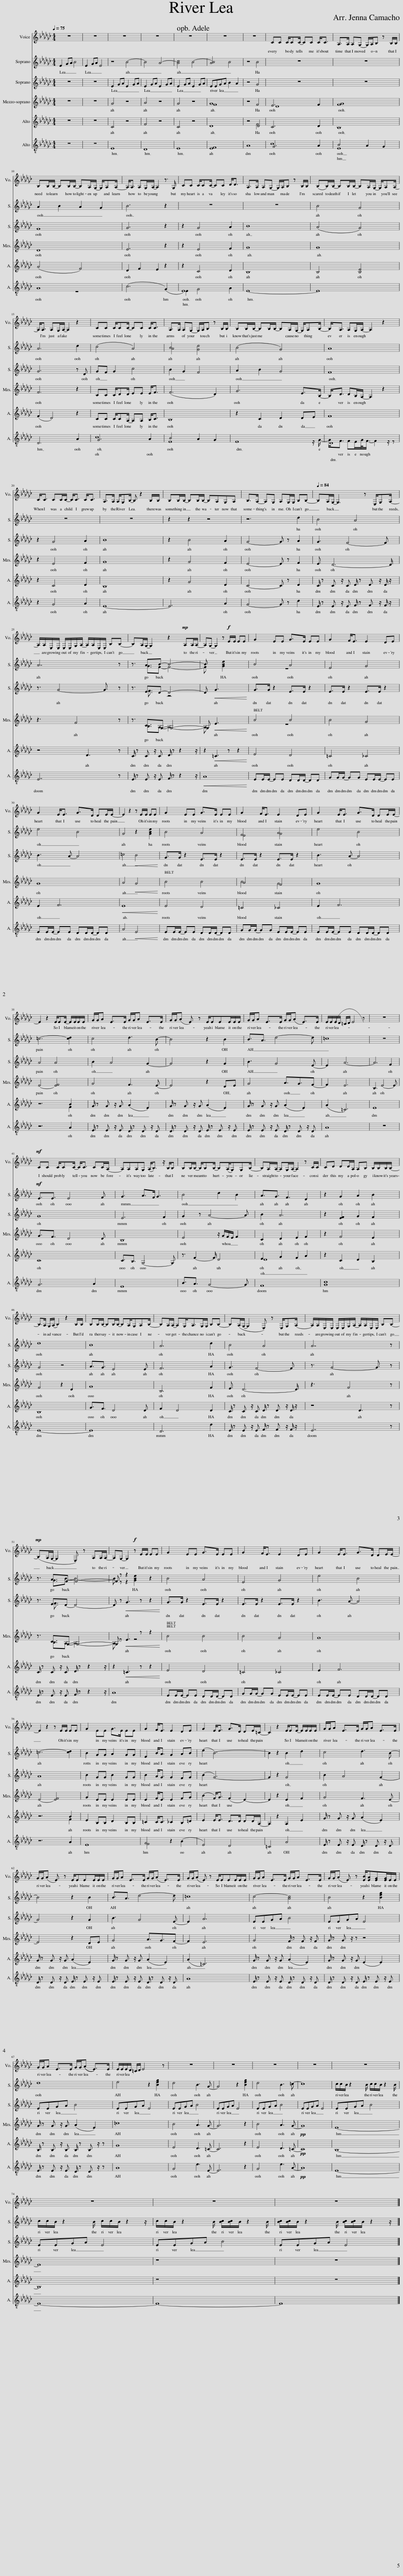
X:1
%%score 1 ( 2 3 ) ( 4 5 ) ( 6 7 ) ( 8 9 ) ( 10 11 )
L:1/8
Q:1/4=75
M:4/4
I:linebreak $
K:Gb
V:1 treble
V:2 treble
V:3 treble
V:4 treble
V:5 treble
V:6 treble
V:7 treble
V:8 treble
V:9 treble
V:10 treble-8
V:11 treble-8
V:1
 z8 | z8 | z8 | z8 | z8 | %5
 z8 | z8 | CC C/CC/- CC C<C | A,>A, A,G,- G,/A,/B, z B,/B,/ |$ B,B,/B,/- B,B,/B,/- B,A,/G,/- G,/A,A,/- | %10
 A,<A, A,G,/A,/- A,2 z3/2 G,/ | CC C/CC/- CC D<D | A,>A, A,G,- G,/A,/B, z B,/B,/ | (B,B,/)B,/- B,B,/B,/- B,A,/G,/- G,/A,A,/- |$ A,<A, A,G,/A,/- A,2 z2 | %15
 CC C/CC/- CC C<C | A,>A, A,G,- G,/A,/B, z B,/B,/ | B,B,/B,/- B,B,/B,/- B,A,/G,/- G,/A,B,/- | B,<A, A,G,/A,/- A,2 z2 |$ C<C CC/C/- C<C C<C | %20
 A,>A, A,/G,B,/- B, z2 B,/B,/ | B,B,/B,/- B,B,/B,/- B,A,G,A, | B,>A,- A,G, A,G,/G,/ B,B,- |[Q:1/4=84] B,A,/G,/- G,3 z E,/G,A,/- |$ A,/A,/E,/E,/ E,/E,/G,/A,/- A,/A,/E,/E,/ B,B,- | %25
 B,A,/G,/- G,2 z2!mp! A,A,/A,/- | A,G,- G,2 z!f! E/E/ EE | G2 EE G>E EE | G2 F<E E2 DE |$ G2 E<E G>D DE/E/- | %30
 E2 z2 z E/E/ EE | G2 EE G>E EE | G2 F<E E2 DE | G2 E<E G>D DE/E/- |$ E2 z2 E/EE/- E/E/E/E/ | %35
 G/G/A E>E G/G/A E>E | G/G/(A E) z E/EEE/E/E/ | G/G/A E>E G/G/(A E>)E | (E/E/)E/D/ =C/D/ E4 z | z8 |$ %40
!mf! CC C/CC/- C<C CC/A,/- | A,A,A,G, (A,<B,) z/ B,/B, | B,B,/B,/- B,/B,B,/- B,(A,/G,)G,B,/- | B,A,/A,/- A,G,/A,/- A,2 z C/C/ | CD DD/A,/ A,B, B,/B,/B,/B,/- |$ %45
 B,>A, G,/(A,/ B,2) z2 B,/B,/ | B,B,/B,/- B,B,/B,/- B,A,/G,A,B,/- | B,A,/A,/- A,G,<A,G,/G,/ B,B,- | B,(A,/G,/- G,2 E,) z E,/G,A,/- | A,/A,/E,/E,/ E,/E,/G,/A,/- A,/A,/E,/E,/ B,B,- |$ %50
!mp! (B,A,/G,/- G,2 E,) z A,A,/A,/- | A,G,- G,2!f! z E/E/ EE | G2 EE G>E EE | G2 F<E E2 DE | G2 E<E G>D DE/E/- |$ %55
 E2 z2 z E/E/ EE | G2 EE G>E EE | G2 F<E E2 DE | G2 E<E G>D DE/=C/- | C2 z2 E/EE/- E/E/E/E/ | %60
 G/G/A E>E G/G/A E>E |$ G/G/(A E) z E/EEE/E/E/ | G/G/A E>E G/G/(A E>)E | G/G/(A E) z E/EEE/E/E/ | G/G/A E>E G/G/A E>E | %65
 G/G/(A E) z [EB]/[EA][EG][EG]/E/E/ |$ G/G/A E>E G/G/((A E>))E | E/E/E/D/ =C/D/ E4 z | z8 | z8 | %70
 z8 | z8 | z8 |$ z8 | z8 | %75
 z8 |] %76
V:2
 E2 GA B4 | E2 GA E4 | z4 B4- | B4 A4- | [Ac]4 B4- | %5
 [AB]4 B4 | z4 B4 | z8 | z8 |$ A2 B2 A2 G2 | %10
 B6 z2 | z8 | z8 | B4 G4 |$ A6 d2 | %15
 (c4 A4) | B4 [Gd]4 | (B4 G4) | A8 |$ z8 | %20
 z8 | z2 z2 z4 | z6 d2 | B4 A4 |$ A7 z | %25
 z3/2 A3/2B- B4- | B x x2 [GBe]2 x2 | B4 A4 | E4 G4 |$ e4 B4 | %30
 G4 z2 [GBe]2 | B4 A4 | F4 A4 | e4 B4 |$ =c6- [cd]2 | %35
 c4 d3 B- | B4 z2 B2 | B3/2A3/2 d4- d | =c8 | z8 |$ %40
!mf! E3/2E3/2 E4 F | G3 A>F G3 | B4 d2 B2 | A3/2G3/2 F3 D2 | z2 G2 A2 B2 |$ %45
 d8 | B8 | A6 d2 | B4 A4 | A7 z |$ %50
 z3/2 A3/2F- F4- | F z z2 [GBe]2 z2 | B4 A4 | E4 G4 | e4 B4 |$ %55
 =c6- [cd]2 | B2 GG A2 GG | E2 B<A G2 AB | (e2 B6-) | B2 z2 B2 d2 | %60
 c4 d3 B- |$ B4 z2 B2 | B3/2A3/2 d4- d | =c8 | c4- [Ac]4 | %65
 B4 z2 [Beg]2 |$ d8 | e4 z2 [Beg]2 | d4 B3 G- | G4 z2 [Beg]2 | %70
 d4 B3 =c- | c8 | c/c/B/ z2 B/ c/c/B/ z2 B/ |$ c/c/B/ z2 B/ c/c/B/ z2 z/ | c/c/B/ z2 B/ [Bc]/[Bc]/B/ z2 B/ | %75
 [Bc]/[Bc]/B/ z2 B/ [Bc]/[Bc]/B/ z2 z/ |] %76
V:3
 x8 | x8 | x8 | x8 | x8 | %5
 x8 | x8 | x8 | x8 |$ x8 | %10
 x8 | x8 | x8 | x8 |$ x8 | %15
 x8 | A4 x4 | x8 | x8 |$ x8 | %20
 x8 | x8 | x8 | x8 |$ x8 | %25
 x3/2 G3/2F- F4- | F x7 | z8 | x8 |$ x8 | %30
 x8 | x8 | E4 G4 | x8 |$ x8 | %35
 x8 | x8 | x8 | x8 | x8 |$ %40
 x8 | x8 | x8 | x8 | x8 |$ %45
 x8 | x8 | x8 | x8 | x8 |$ %50
 x3/2 G3/2B- B4- | B z z2 x4 | x8 | x8 | x8 |$ %55
 x8 | x8 | x8 | x8 | x8 | %60
 x8 |$ x8 | x8 | x8 | x8 | %65
 x8 |$ x8 | x8 | x8 | x8 | %70
 x8 | x8 | x8 |$ x8 | x8 | %75
 x8 |] %76
V:4
 z8 | z8 | E2 GA E2 GA | E2 GA E2 GA | E2 GA E2 GA | %5
 EEGA B2 A2 | z4 G4 | z8 | z8 |$ F8 | %10
 G6 z2 | z2 G4 A2 | B8 | (A4 G4) |$ G6 z D | %15
 GF G2 c4 | B2 G2 F4 | A2 B2 G4 | F8 |$ z2 G4 A2 | %20
 B8 | z2 B4 A2 | G4- G z A2 | G3 F4- F |$ z3/2 G4- G3/2 z | %25
 z3/2 E3/2D- D4- | D x!<(! G3 x x2!<)! | G>G z2 E>E z2 | E>E z2 E>E z2 |$ B3 A- A4 | %30
 =c4!<(! B4!<)! | G>G z2 E>E z2 | E>E z2 E>E z2 | B3 A- A4 |$ A4 A4 | %35
 B2 A4 G2- | G4 z2 G2 | B3 G4 E- | E2 A6- | A6 F2 |$ %40
 G8 | E6 F2 | G2 z A4- A | B2 A6 | z2 [EF]2 G2 F2 |$ %45
 G4 z4 | A3/2G3/2 E4 E | F6 A2 | G3 F4- F | z3/2 G4- G3/2 z |$ %50
 z3/2 E3/2D- D4- | D z!<(! G3 z z2!<)! | G>G z2 E>E z2 | E>E z2 E>E z2 | B3 A- A4 |$ %55
 A8 | B2 GG B2 GG | B2 A<G G2 FG | (B2 G6-) | G2 z2 G4 | %60
 B2 A4 G2- |$ G4 z2 G2 | B3 G4 E- | E2 A6 | EEGA B4 | %65
 EEGA E4 |$ EEGA B4 | EEGA E4 | EEGA B4 | EEGA E4 | %70
 EEGA B4 | EEGA E4 | EEGA B4 |$ EEGA E4 | EEGA B4 | %75
 EEGA E4 |] %76
V:5
 x8 | x8 | x8 | x8 | x8 | %5
 x8 | x8 | x8 | x8 |$ x8 | %10
 x8 | x8 | x8 | x8 |$ x8 | %15
 x8 | x8 | x8 | x8 |$ x8 | %20
 x8 | x8 | x8 | x8 |$ x8 | %25
 x3/2 F3/2 x z4 | x8 | x8 | x8 |$ x8 | %30
 x8 | x8 | x8 | x8 |$ x8 | %35
 x8 | x8 | x8 | x8 | x8 |$ %40
 x8 | x8 | x8 | x8 | x8 |$ %45
 x8 | x8 | x8 | x8 | x8 |$ %50
 x3/2 F3/2 x5 | x8 | x8 | x8 | x8 |$ %55
 x8 | x8 | x8 | x8 | x8 | %60
 x8 |$ x8 | x8 | x8 | x8 | %65
 x8 |$ x8 | x8 | x8 | x8 | %70
 x8 | x8 | x8 |$ x8 | x8 | %75
 x8 |] %76
V:6
 z8 | z8 | G4 z4 | A4 z4 | G4 z4 | %5
 G8 | z4 F4 | E6 F2 | [FG]8 |$ D8 | %10
 E6 z2 | z2 E4 F2 | G8 | G8 |$ F6 z2 | %15
 CC C/DD/ EE E<F | (F6 D2) | G6 E>B,- | B,<D DB,/A,/- A,2 z2 |$ z2 E4 F2 | %20
 G8 | z2 G4 F2 | E4- E z F2 | E3/2 D6- D/ |$ z3 F4 z | %25
 z3/2 C3/2G,- G,4- | G, x!<(! E3 x x2!<)! | B4 B4 | B4 G4 |$ G8 | %30
 A4!<(! G4!<)! | B4 B4 | A4 F4 | G8 |$ E4- [EF]4 | %35
 G4 F3 E- | E4 z2 DE | G4 A3/2G3/2F- | F2 E6 | B,3 E4- E |$ %40
 G3/2F3/2 D4 D | B,8 | E4 z/ G/F/E/ F2 | C2 D2 E2 F2 | z2 F4 E2 |$ %45
 F4 z2 D2 | G8 | B,6 F2 | E3/2 D6- D/ | z3 F4 z |$ %50
 z3/2 C3/2G,- G,4- | G, x!<(! E3 z z2!<)! | B4 B4 | B4 G4 | G8 |$ %55
 E4- [EF]4 | G2 EE E2 EE | E2 F<E E2 FG | (B2 F<)G (F2 E2-) | E2 z2 E2 F2 | %60
 G4 F3 E- |$ E4 z2 DE | G4 A3/2G3/2F- | F2 E6 | G4 F/ z F z/ F | %65
 G/ z G z/ z z4 |$ G/ z G z/ G (A2 E2) | =c8 | B4 A3 G- | G6 z2 | %70
 B4 A3 G- |!pp! G8 | E8- |$ E8 | z8 | %75
 z8 |] %76
V:7
 x8 | x8 | x8 | x8 | x8 | %5
 F8 | x8 | D8 | x8 |$ x8 | %10
 x8 | x8 | x8 | x8 |$ x8 | %15
 x8 | x8 | x8 | x8 |$ x8 | %20
 x8 | x8 | x8 | x8 |$ x8 | %25
 x3/2 B,3/2A,- A,4- | A, x7 | z8 | x8 |$ x8 | %30
 x8 | x8 | B4 G4 | x8 |$ x8 | %35
 x8 | x8 | x8 | x8 | x8 |$ %40
 x8 | x8 | x8 | x8 | x8 |$ %45
 x8 | x8 | x8 | x8 | x8 |$ %50
 x3/2 B,3/2A,- A,4- | A, z x2 z4 | x8 | x8 | x8 |$ %55
 x8 | x8 | x8 | x8 | x8 | %60
 x8 |$ x8 | x8 | x8 | x8 | %65
 x8 |$ x8 | x8 | x8 | x8 | %70
 x8 | x8 | x8 |$ x8 | x8 | %75
 x8 |] %76
V:8
 z8 | z8 | C4 z4 | F4 z4 | C4 z4 | %5
 D8 | z4 D4 | C6 D2 | B,8 |$ (A4 F4) | %10
 D2 F2 E2 z2 | z2 C4 D2 | B,8 | B,4 [B,E]4 |$ (F2 D4) z2 | %15
 CC C/CA,/- A,A, B,<C | B,8 | z2 C2 D2 DE | F8 |$ z2 C4 D2 | %20
 B,8 | z2 G4 D2 | C4- C z D2 | C/ z C z/ C D/ z D z/ D/ z/ |$ z4 D3 z | %25
 C/ z C z/ C D/ z z2 z/ | z2!<(! =C3 z z2!<)! | E4 D4 | =C4 _C4 |$ E2 F6 | %30
!<(! E8!<)! | E4 D4 | =C4 _C4 | E2 F6 |$ z6 B2 | %35
 G/ z G z/ G (A2 E2) | G/ z G z/ G (A2 E2) | G/ z G z/ G (A2 E2) | (A2 =C6) | E8 |$ %40
 C8 | C3/2B,3/2 G,4- G, | z3/2 F2- F/ D4 | E2 G2 F2 A2 | z2 C2 D2 B,2 |$ %45
 B,8 | G3/2F3/2 D4 D | F2 D4 D2 | C/ z C z/ C D/ z D z/ D/ z/ | z4 D3 z |$ %50
 C/ z C z/ C D/ z z2 z/ | z2!<(! =C3 z z2!<)! | E4 D4 | =C4 _C4 | E2 F6 |$ %55
 z6 B2 | E2 B,B, D2 B,B, | =C2 C<C _C2 B,=D | E2 E<E D>D DD/A,/- | A,2 z2 A,2 E2 | %60
 G/ z G z/ G (A2 E2) |$ G/ z G z/ G (A2 E2) | G/ z G z/ G (A2 E2) | (A2 =C6) | G/ z G z/ G (A2 E2) | %65
 G/ z G z/ G (E2 E2) |$ B,/ z B, z/ B, B,/ z B, z/ z | G8 | E4 D3 =C- | C6 z2 | %70
 E4 D3 =C- |!pp! C8 | B,8- |$ B,8 | z8 | %75
 z8 |] %76
V:9
 x8 | x8 | x8 | x8 | x8 | %5
 x8 | x4 F4 | x8 | x8 |$ x8 | %10
 x8 | x8 | x8 | x8 |$ x8 | %15
 x8 | x8 | x8 | x8 |$ x8 | %20
 x8 | x8 | x8 | x8 |$ x8 | %25
 x8 | x8 | x8 | x8 |$ x8 | %30
 x8 | x8 | x8 | x8 |$ x6 F2 | %35
 x8 | x8 | x8 | x8 | x8 |$ %40
 x8 | x8 | x8 | D8 | x8 |$ %45
 x8 | x8 | x8 | x8 | x8 |$ %50
 x8 | x8 | x8 | x8 | x8 |$ %55
 x6 F2 | x8 | x8 | x8 | x8 | %60
 x8 |$ x8 | x8 | x8 | x8 | %65
 x8 |$ x8 | x8 | x8 | x8 | %70
 x8 | x8 | x8 |$ x8 | x8 | %75
 x8 |] %76
V:10
 z8 | z8 | E8 | D8 | E8 | %5
 [EF]8 | A8 | G6 A2 | B4 A2 G2 |$ A8 | %10
 (c6 (G2) | E8) | E8- | E8 |$ D6 A2 | %15
 G6 A2 | B4 A2 G2 | E8 | D8 |$ z2 G4 A2 | %20
 E8- | E6 A2 | G4- G z d2 | E/ z E z/ E F/ z F z/ F/ z/ |$ E7 z | %25
 E/ z E z/ E F/ z z2 z/ |!<(! A8!<)! | EE/E/- EE DD/D/- DD | GG/G/- GG EE/E/- EE |$ EE/E/- EE DD/D/- DD | %30
 A4!<(! E4!<)! | EE/E/- EE DD/D/- DD | GG/G/- GG EE/E/- EE | EE/E/- EE DD/D/- DD |$ z6 A2 | %35
 E/ z E z/ E D/ z D z/ D | D/ z D z/ D E/ z E z/ E | E/ z E z/ E D/ z D z/ D | A8 | z8 |$ %40
 G6 A2 | E8 | B3/2A3/2 G4- G | F8 | c8 |$ %45
 E8- | E8 | D6 d2 | E/ z E z/ E F/ z F z/ F/ z/ | E7 z |$ %50
 E/ z E z/ E F/ z z2 z/ | A8 | EE/E/- EE DD/D/- DD | GG/G/- GG EE/E/- EE | EE/E/- EE DD/D/- DD |$ %55
 z6 A2 | E8 | G4 z2 (B2 | E4) D4 | =C4 A4 | %60
 E/ z E z/ E D/ z D z/ D |$ D/ z D z/ D E/ z E z/ E | E/ z E z/ E D/ z D z/ D | A8 | E/ z E z/ E D/ z D z/ D | %65
 D/ z D z/ D E/ z E z/ E |$ E/ z E z/ E D/ z D z/ z | A8 | G4 e3 E- | E6 z2 | %70
 G4 e3 A- |!pp! A8 | E8- |$ E8- | E8- | %75
 E8 |] %76
V:11
 x8 | x8 | x8 | x8 | x8 | %5
 x8 | x8 | c8 | E8 |$ z8 | %10
 x8 | E2 G4 A2 | x8 | x8 |$ x8 | %15
 c8 | E8 | x7 z/ G/- | G<F FE/G/<F/- F2 z/ z |$ x8 | %20
 x8 | x8 | x8 | x8 |$ x8 | %25
 x8 | x8 | x8 | x8 |$ x8 | %30
 x8 | x8 | x8 | x8 |$ x8 | %35
 x8 | x8 | x8 | x8 | x8 |$ %40
 x8 | x8 | x8 | x8 | G8 |$ %45
 x8 | x8 | x8 | x8 | x8 |$ %50
 x8 | x8 | x8 | x8 | x8 |$ %55
 x8 | x8 | F4 x4 | x8 | x8 | %60
 x8 |$ x8 | x8 | x8 | x8 | %65
 x8 |$ x8 | x8 | x8 | x8 | %70
 x8 | x8 | x8 |$ x8 | x8 | %75
 x8 |] %76
